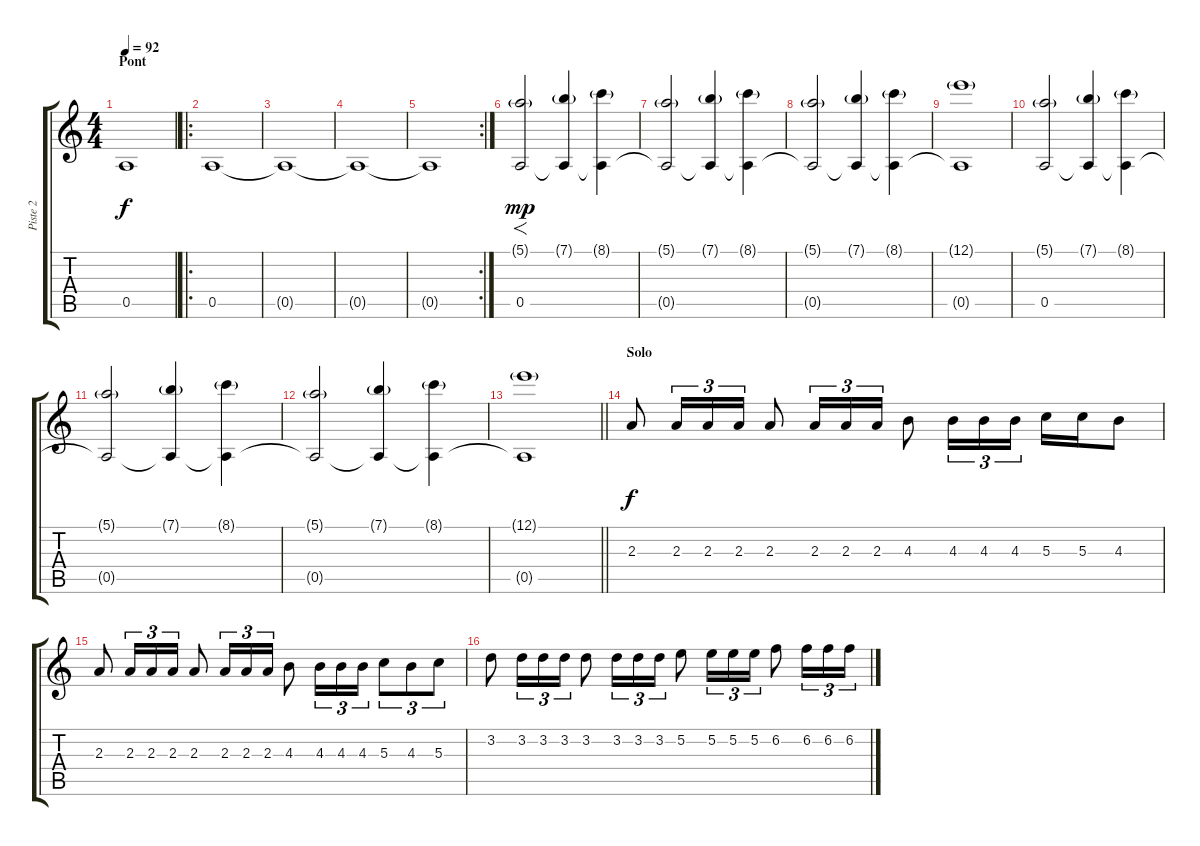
\track ("Piste 2" "Piste 2") {instrument distortionguitar}
\staff {score tabs}
\tuning (E4 B3 G3 D3 A2 E2) {hide}
\ts (4 4)
\section ("" "Pont")
\tempo 92
\clef g2
\ks c
0.5.1{dy f instrument stringensemble1} |
\ro
0.5.1 |
0.5{t}.1 |
0.5{t}.1 |
\rc 2
0.5{t}.1 |
(5.1{g} 0.5).2{f dy mp} (7.1{g} 0.5{t}).4 (8.1{g} 0.5{t}).4 |
(5.1{g} 0.5{t}).2 (7.1{g} 0.5{t}).4 (8.1{g} 0.5{t}).4 |
(5.1{g} 0.5{t}).2 (7.1{g} 0.5{t}).4 (8.1{g} 0.5{t}).4 |
(12.1{g} 0.5{t}).1 |
(5.1{g} 0.5).2 (7.1{g} 0.5{t}).4 (8.1{g} 0.5{t}).4 |
(5.1{g} 0.5{t}).2 (7.1{g} 0.5{t}).4 (8.1{g} 0.5{t}).4 |
(5.1{g} 0.5{t}).2 (7.1{g} 0.5{t}).4 (8.1{g} 0.5{t}).4 |
\barLineRight lightlight
(12.1{g} 0.5{t}).1 |
\section ("" "Solo")
2.3.8{dy f instrument distortionguitar} 2.3.16{tu (3 2)} 2.3.16{tu (3 2)} 2.3.16{tu (3 2)} 2.3.8 2.3.16{tu (3 2)} 2.3.16{tu (3 2)} 2.3.16{tu (3 2)} 4.3.8 4.3.16{tu (3 2)} 4.3.16{tu (3 2)} 4.3.16{tu (3 2)} 5.3.16 5.3.16 4.3.8 |
2.3.8 2.3.16{tu (3 2)} 2.3.16{tu (3 2)} 2.3.16{tu (3 2)} 2.3.8 2.3.16{tu (3 2)} 2.3.16{tu (3 2)} 2.3.16{tu (3 2)} 4.3.8 4.3.16{tu (3 2)} 4.3.16{tu (3 2)} 4.3.16{tu (3 2)} 5.3.8{tu (3 2)} 4.3.8{tu (3 2)} 5.3.8{tu (3 2)} |
3.2.8 3.2.16{tu (3 2)} 3.2.16{tu (3 2)} 3.2.16{tu (3 2)} 3.2.8 3.2.16{tu (3 2)} 3.2.16{tu (3 2)} 3.2.16{tu (3 2)} 5.2.8 5.2.16{tu (3 2)} 5.2.16{tu (3 2)} 5.2.16{tu (3 2)} 6.2.8 6.2.16{tu (3 2)} 6.2.16{tu (3 2)} 6.2.16{tu (3 2)}
